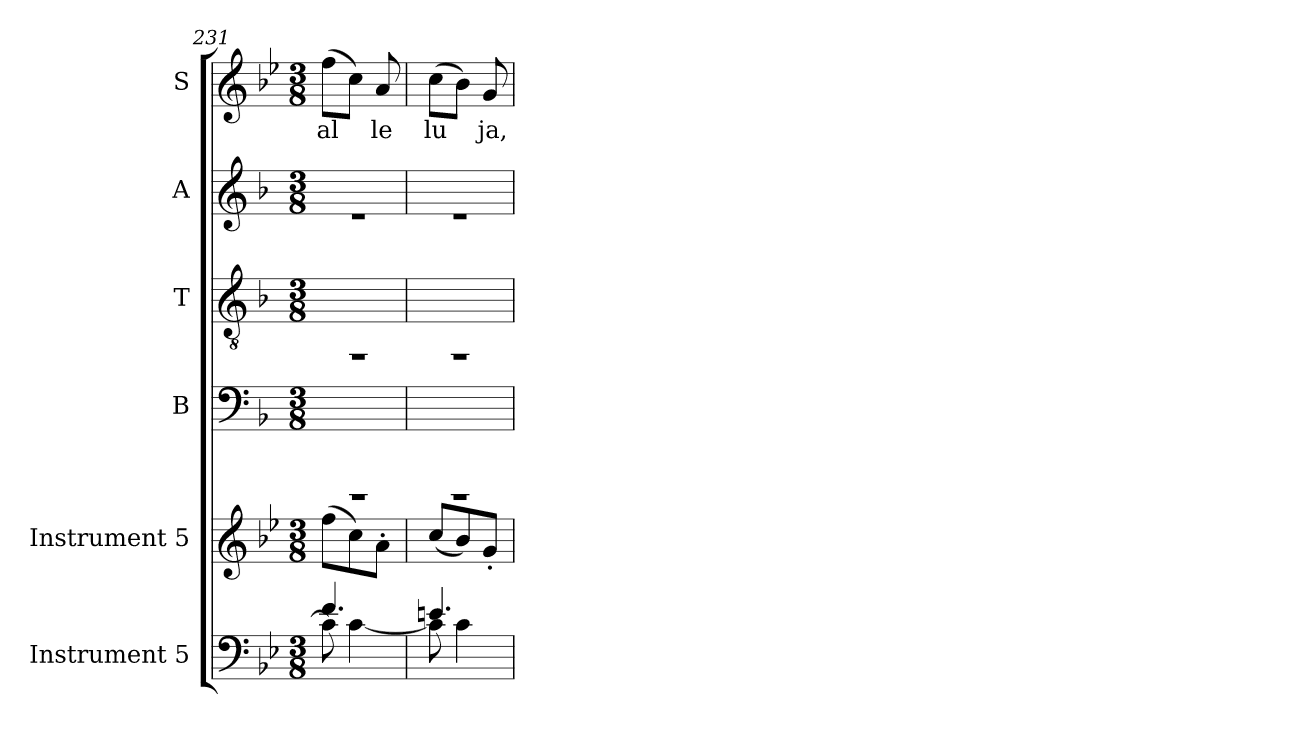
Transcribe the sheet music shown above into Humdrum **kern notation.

**kern	**kern	**kern	**kern	**kern	**kern	**text
*part6	*part5	*part4	*part3	*part2	*part1	*part1
*staff6	*staff5	*staff4	*staff3	*staff2	*staff1	*staff1
*I"Instrument 5	*I"Instrument 5	*I"B	*I"T	*I"A	*I"S	*
*	*	*I'B	*I'T	*I'A	*I'S	*
*clefF4	*clefG2	*clefF4	*clefGv2	*clefG2	*clefG2	*
*k[b-e-]	*k[b-e-]	*k[b-]	*k[b-]	*k[b-]	*k[b-e-]	*
*B-:	*B-:	*F:	*F:	*F:	*B-:	*
*M3/8	*M3/8	*M3/8	*M3/8	*M3/8	*M3/8	*
=231	=231	=231	=231	=231	=231	=231
*^	*	*	*	*	*	*
!	!	!	!	!	!	!	!LO:LY:b:cj
4.f/	8c\]	(>8ff\L	4.rCCC	4.rFF	4.rf	(>8ff\L	al
!	!	!	!	!	!	!	!LO:LY:b:cj
.	[<4c\	8cc\)	.	.	.	8cc\J)	.
!	!	!	!	!	!	!	!LO:LY:b:cj
.	.	8a'>\J	.	.	.	8a/	le
=232	=232	=232	=232	=232	=232	=232	=232
!	!	!	!	!	!	!	!LO:LY:b:cj
4.en/	8c\]	(<8cc/L	4.rCCC	4.rFF	4.rf	(>8cc\L	lu
!	!	!	!	!	!	!	!LO:LY:b:cj
.	4c\	8b-/)	.	.	.	8b-\J)	.
!	!	!	!	!	!	!	!LO:LY:b:cj
.	.	8g'</J	.	.	.	8g/	ja,
*v	*v	*	*	*	*	*	*
=	=	=	=	=	=	=
*-	*-	*-	*-	*-	*-	*-
